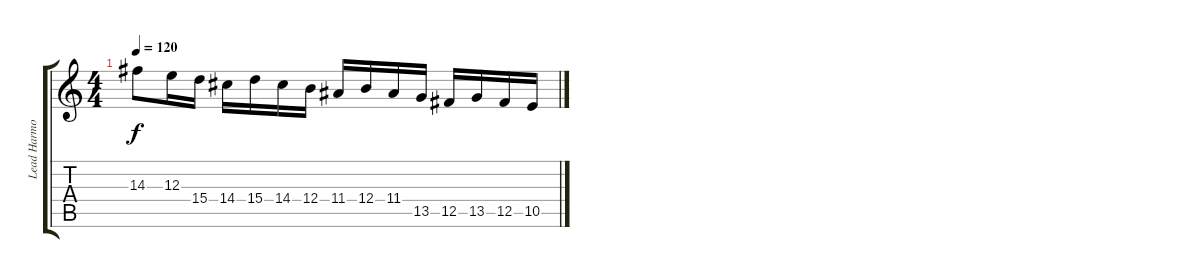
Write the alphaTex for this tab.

\track ("Lead Harmonies" "Lead Harmo") {instrument overdrivenguitar}
\staff {score tabs}
\tuning (Db4 Ab3 E3 B2 Gb2 B1) {hide}
\ts (4 4)
\tempo 120
\clef g2
\ks c
14.3{t}.8{dy f} 12.3.16 15.4.16 14.4.16 15.4.16 14.4.16 12.4.16 11.4.16 12.4.16 11.4.16 13.5.16 12.5.16 13.5.16 12.5.16 10.5.16
